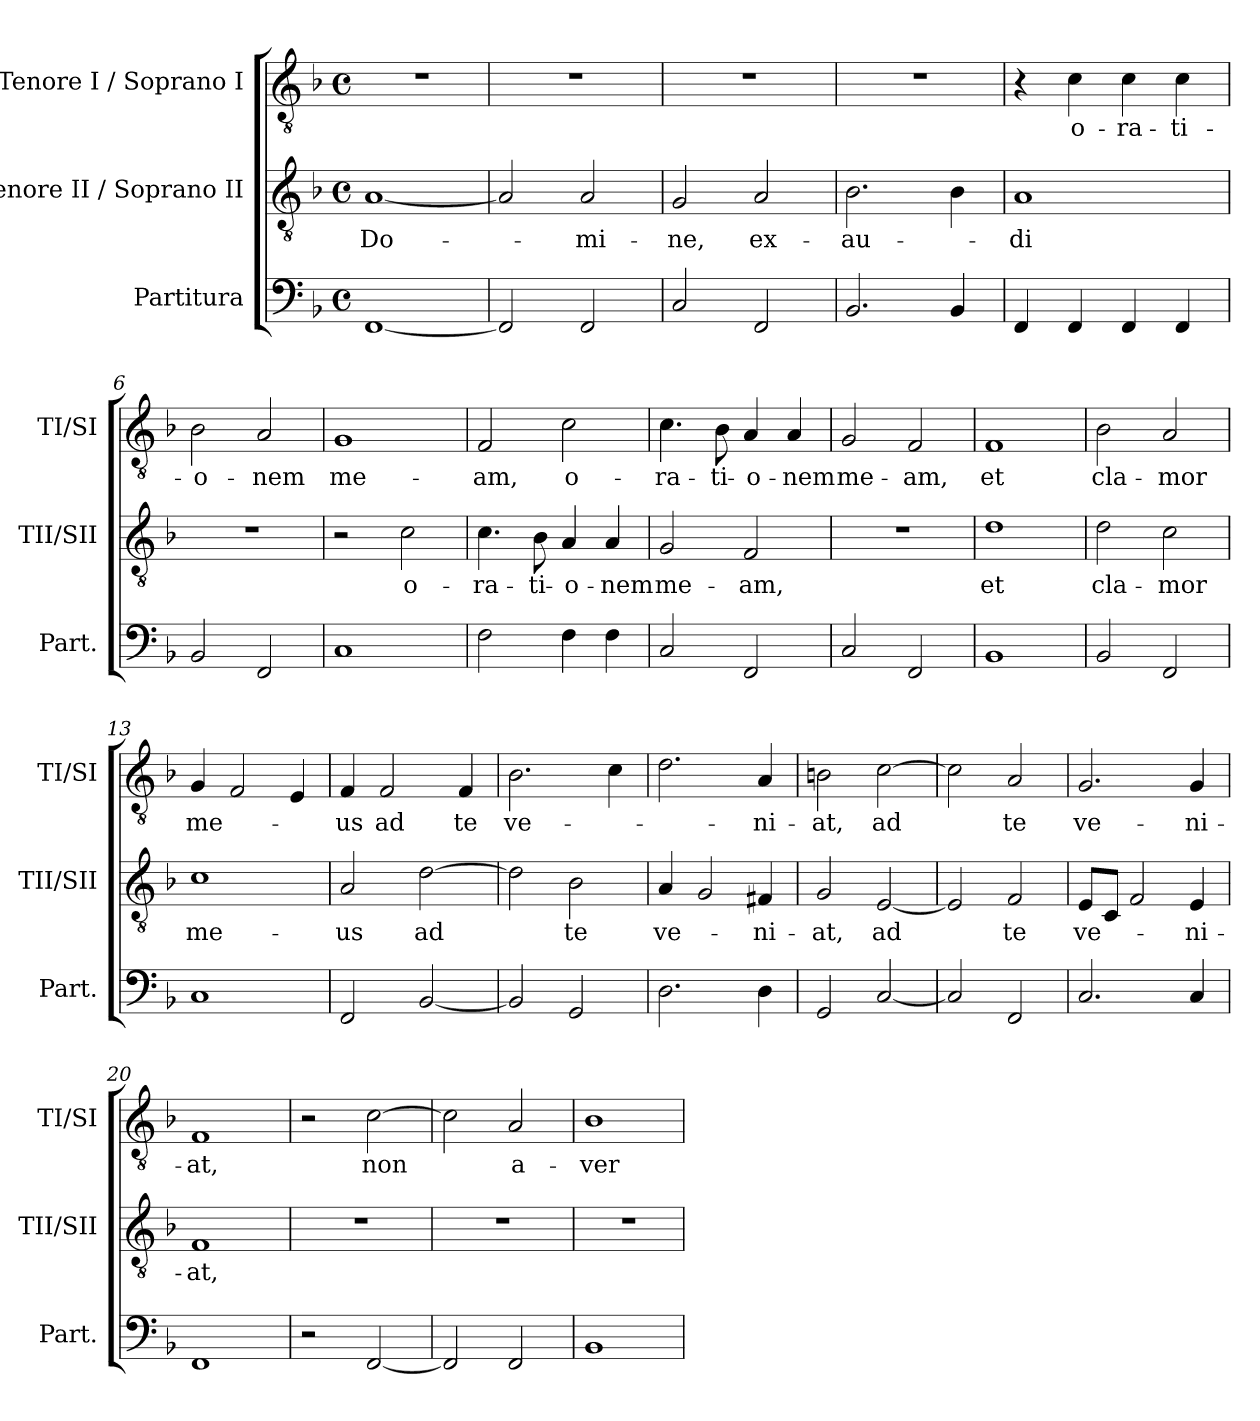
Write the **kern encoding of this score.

**kern	**kern	**text	**kern	**text
*part3	*part2	*part2	*part1	*part1
*staff3	*staff2	*staff2	*staff1	*staff1
*I"Partitura	*I"Tenore II / Soprano II	*	*I"Tenore I / Soprano I	*
*I'Part.	*I'TII/SII	*	*I'TI/SI	*
*clefF4	*clefGv2	*	*clefGv2	*
*k[b-]	*k[b-]	*	*k[b-]	*
*F:	*F:	*	*F:	*
*M4/4	*M4/4	*	*M4/4	*
*met(c)	*met(c)	*	*met(c)	*
=1	=1	=1	=1	=1
[1FF	[1A	Do-	1r	.
=2	=2	=2	=2	=2
2FF/]	2A/]	.	1r	.
2FF/	2A/	-mi-	.	.
=3	=3	=3	=3	=3
2C/	2G/	-ne,	1r	.
2FF/	2A/	ex-	.	.
=4	=4	=4	=4	=4
2.BB-/	2.B-\	-au-	1r	.
4BB-/	4B-\	.	.	.
=5	=5	=5	=5	=5
4FF/	1A	-di	4r	.
4FF/	.	.	4c\	o-
4FF/	.	.	4c\	-ra-
4FF/	.	.	4c\	-ti-
=6	=6	=6	=6	=6
2BB-/	1r	.	2B-\	-o-
2FF/	.	.	2A/	-nem
=7	=7	=7	=7	=7
1C	2r	.	1G	me-
.	2c\	o-	.	.
=8	=8	=8	=8	=8
2F\	4.c\	-ra-	2F/	-am,
.	8B-\	-ti-	.	.
4F\	4A/	-o-	2c\	o-
4F\	4A/	-nem	.	.
=9	=9	=9	=9	=9
2C/	2G/	me-	4.c\	-ra-
.	.	.	8B-\	-ti-
2FF/	2F/	-am,	4A/	-o-
.	.	.	4A/	-nem
=10	=10	=10	=10	=10
2C/	1r	.	2G/	me-
2FF/	.	.	2F/	-am,
=11	=11	=11	=11	=11
1BB-	1d	et	1F	et
=12	=12	=12	=12	=12
2BB-/	2d\	cla-	2B-\	cla-
2FF/	2c\	-mor	2A/	-mor
=13	=13	=13	=13	=13
1C	1c	me-	4G/	me-
.	.	.	2F/	.
.	.	.	4E/	.
=14	=14	=14	=14	=14
2FF/	2A/	-us	4F/	-us
.	.	.	2F/	ad
[2BB-/	[2d\	ad	.	.
.	.	.	4F/	te
=15	=15	=15	=15	=15
2BB-/]	2d\]	.	2.B-\	ve-
2GG/	2B-\	te	.	.
.	.	.	4c\	.
=16	=16	=16	=16	=16
2.D\	4A/	ve-	2.d\	.
.	2G/	.	.	.
4D\	4F#X/	-ni-	4A/	-ni-
=17	=17	=17	=17	=17
2GG/	2G/	-at,	2Bn\	-at,
[2C/	[2E/	ad	[2c\	ad
=18	=18	=18	=18	=18
2C/]	2E/]	.	2c\]	.
2FF/	2F/	te	2A/	te
=19	=19	=19	=19	=19
2.C/	8E/L	ve-	2.G/	ve-
.	8C/J	.	.	.
.	2F/	.	.	.
4C/	4E/	-ni-	4G/	-ni-
=20	=20	=20	=20	=20
1FF	1F	-at,	1F	-at,
=21	=21	=21	=21	=21
2r	1r	.	2r	.
[2FF/	.	.	[2c\	non
=22	=22	=22	=22	=22
2FF/]	1r	.	2c\]	.
2FF/	.	.	2A/	a-
=23	=23	=23	=23	=23
1BB-	1r	.	1B-	-ver-
=	=	=	=	=
*-	*-	*-	*-	*-
